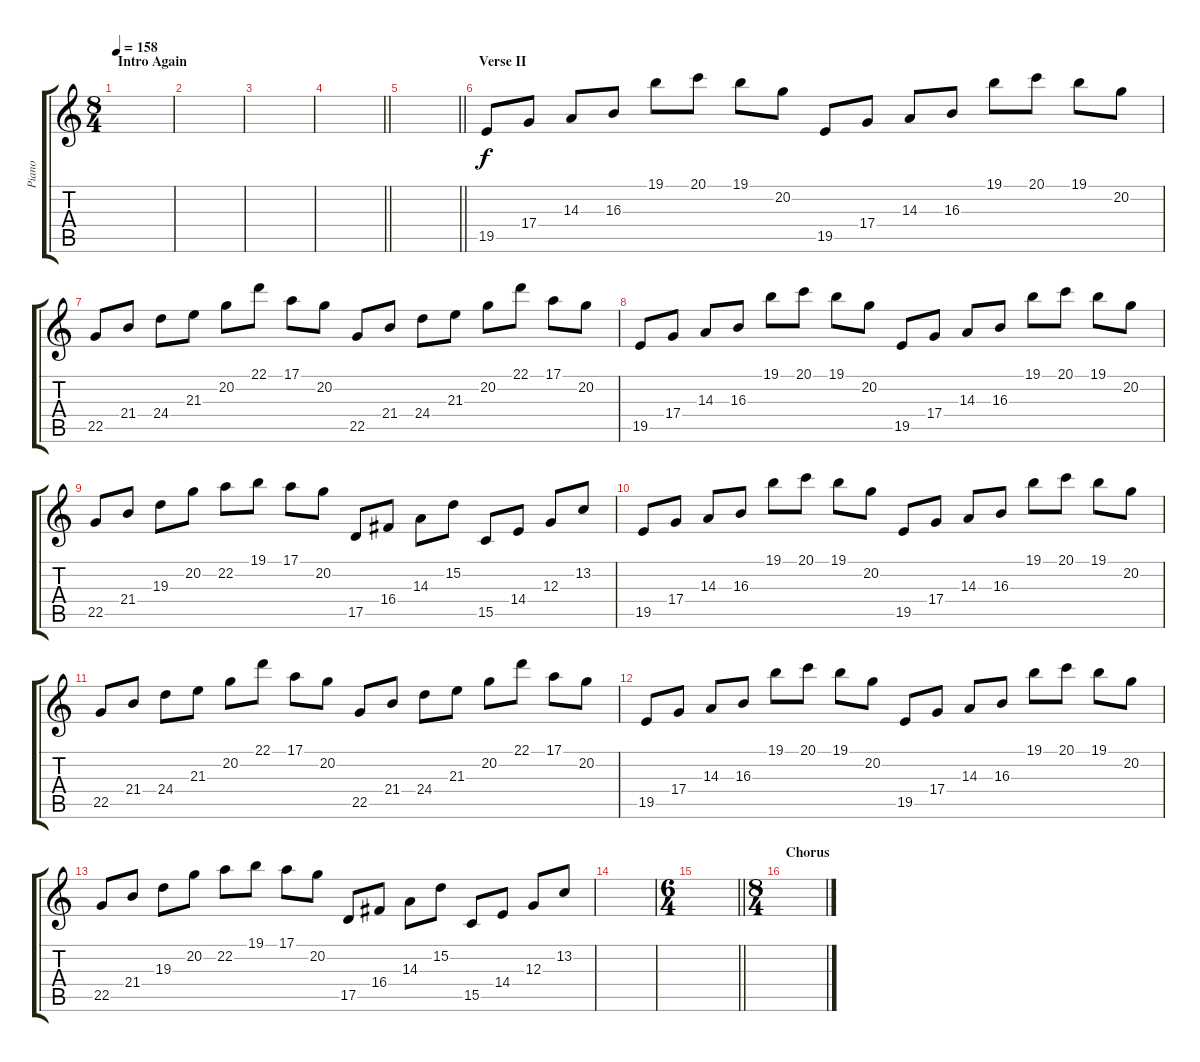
\track ("Piano" "Piano") {instrument acousticgrandpiano}
\staff {score tabs}
\tuning (E4 B3 G3 D3 A2 E2) {hide}
\ts (8 4)
\section ("" "Intro Again")
\tempo 158
\clef g2
\ks c
|
|
|
\barLineRight lightlight
|
\barLineRight lightlight
|
\section ("" "Verse II")
19.5.8{instrument brightacousticpiano} 17.4.8 14.3.8 16.3.8 19.1.8 20.1.8 19.1.8 20.2.8 19.5.8 17.4.8 14.3.8 16.3.8 19.1.8 20.1.8 19.1.8 20.2.8 |
22.5.8 21.4.8 24.4.8 21.3.8 20.2.8 22.1.8 17.1.8 20.2.8 22.5.8 21.4.8 24.4.8 21.3.8 20.2.8 22.1.8 17.1.8 20.2.8 |
19.5.8{instrument brightacousticpiano} 17.4.8 14.3.8 16.3.8 19.1.8 20.1.8 19.1.8 20.2.8 19.5.8 17.4.8 14.3.8 16.3.8 19.1.8 20.1.8 19.1.8 20.2.8 |
22.5.8 21.4.8 19.3.8 20.2.8 22.2.8 19.1.8 17.1.8 20.2.8 17.5.8 16.4.8 14.3.8 15.2.8 15.5.8 14.4.8 12.3.8 13.2.8 |
19.5.8{instrument brightacousticpiano} 17.4.8 14.3.8 16.3.8 19.1.8 20.1.8 19.1.8 20.2.8 19.5.8 17.4.8 14.3.8 16.3.8 19.1.8 20.1.8 19.1.8 20.2.8 |
22.5.8 21.4.8 24.4.8 21.3.8 20.2.8 22.1.8 17.1.8 20.2.8 22.5.8 21.4.8 24.4.8 21.3.8 20.2.8 22.1.8 17.1.8 20.2.8 |
19.5.8{instrument brightacousticpiano} 17.4.8 14.3.8 16.3.8 19.1.8 20.1.8 19.1.8 20.2.8 19.5.8 17.4.8 14.3.8 16.3.8 19.1.8 20.1.8 19.1.8 20.2.8 |
22.5.8 21.4.8 19.3.8 20.2.8 22.2.8 19.1.8 17.1.8 20.2.8 17.5.8 16.4.8 14.3.8 15.2.8 15.5.8 14.4.8 12.3.8 13.2.8 |
|
\ts (6 4)
\barLineRight lightlight
|
\ts (8 4)
\section ("" "Chorus")
